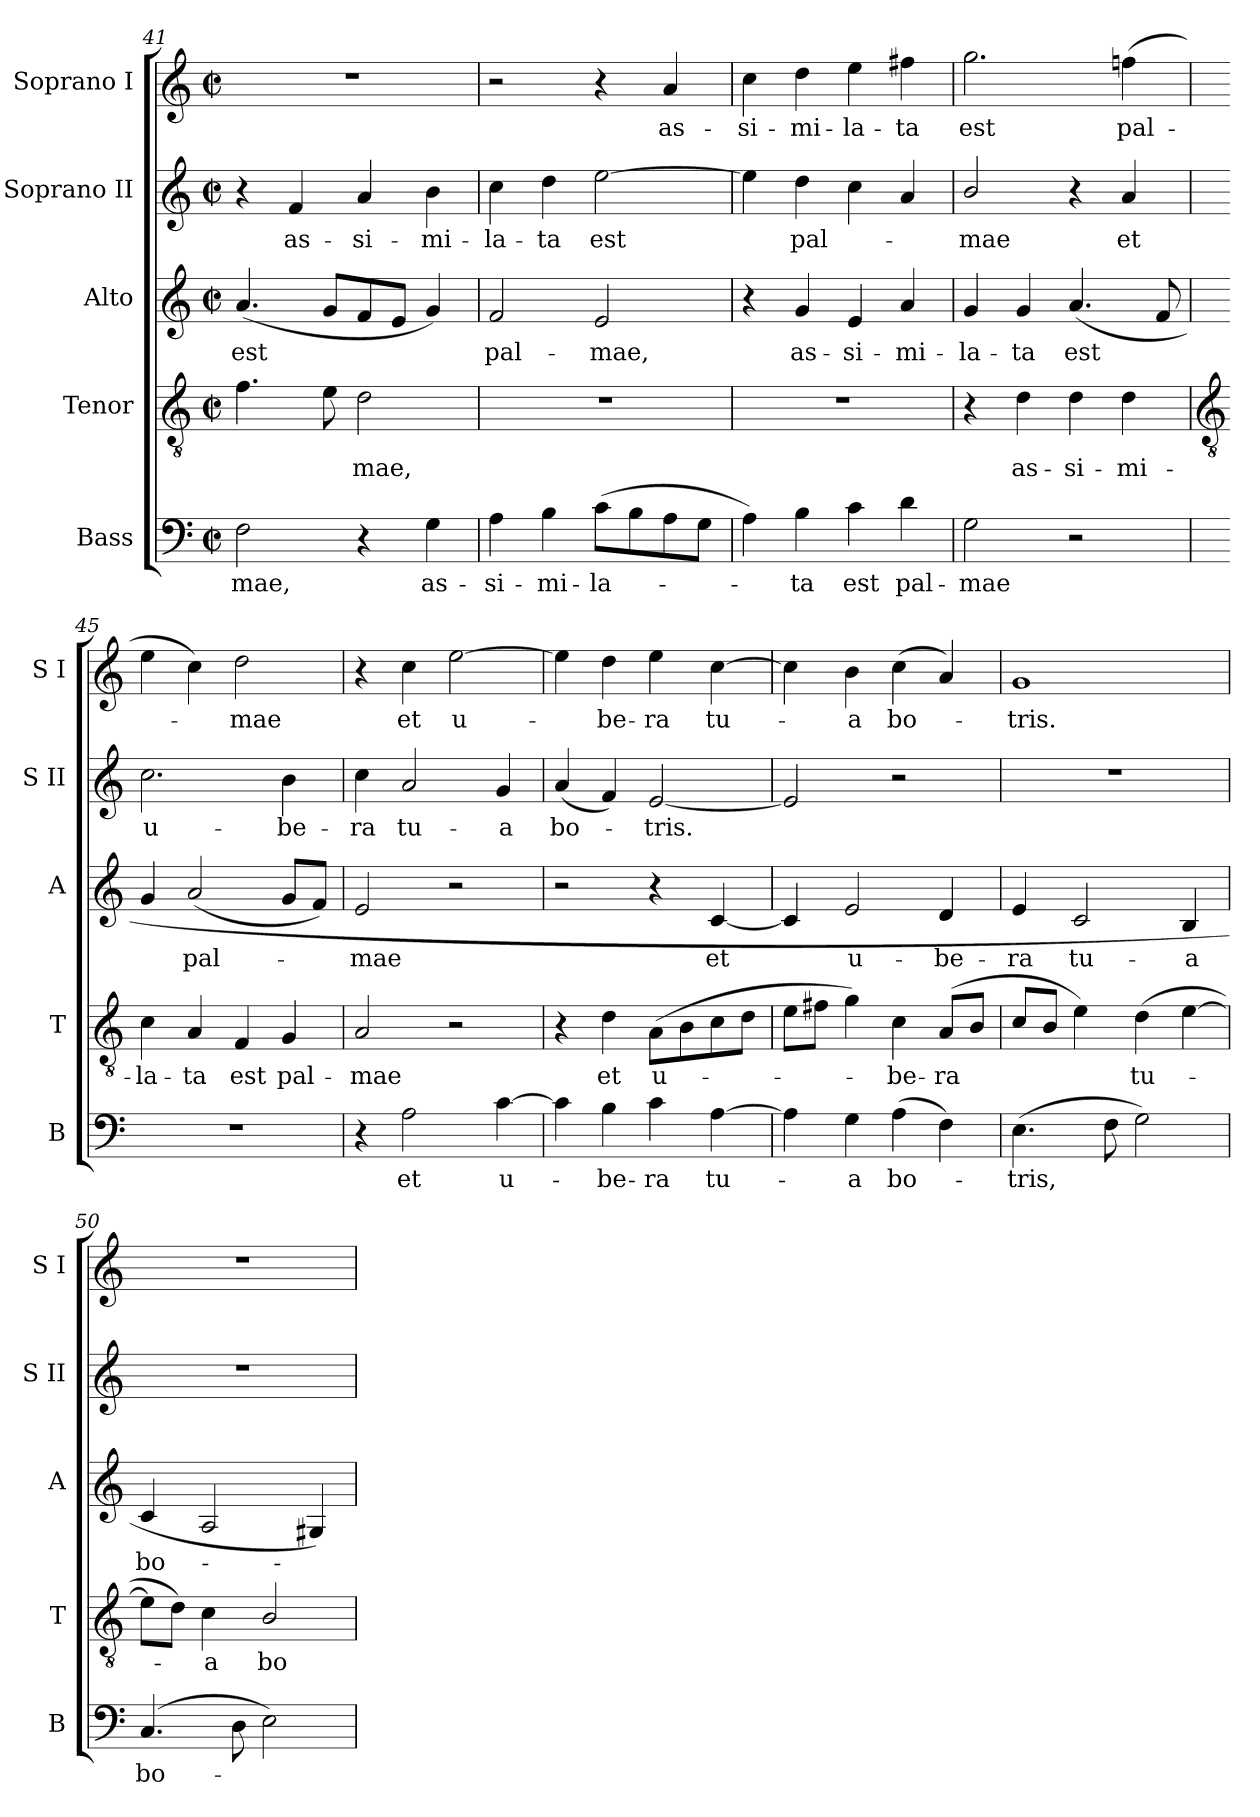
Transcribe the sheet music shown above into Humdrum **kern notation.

**kern	**text	**kern	**text	**kern	**text	**kern	**text	**kern	**text
*part5	*part5	*part4	*part4	*part3	*part3	*part2	*part2	*part1	*part1
*staff5	*staff5	*staff4	*staff4	*staff3	*staff3	*staff2	*staff2	*staff1	*staff1
*I"Bass	*	*I"Tenor	*	*I"Alto	*	*I"Soprano II	*	*I"Soprano I	*
*I'B	*	*I'T	*	*I'A	*	*I'S II	*	*I'S I	*
*clefF4	*	*clefGv2	*	*clefG2	*	*clefG2	*	*clefG2	*
*k[]	*	*k[]	*	*k[]	*	*k[]	*	*k[]	*
*C:	*	*C:	*	*C:	*	*C:	*	*C:	*
*M2/2	*	*M2/2	*	*M2/2	*	*M2/2	*	*M2/2	*
*met(c|)	*	*met(c|)	*	*met(c|)	*	*met(c|)	*	*met(c|)	*
=41	=41	=41	=41	=41	=41	=41	=41	=41	=41
!	!LO:LY:b	!	!	!	!LO:LY:b	!	!	!	!
2F	-mae,	4.f	.	(<4.a	est	4r	.	1r	.
!	!	!	!	!	!	!	!LO:LY:b	!	!
.	.	.	.	.	.	4f	as-	.	.
.	.	8e	.	8gL	.	.	.	.	.
!	!	!	!LO:LY:b	!	!	!	!LO:LY:b	!	!
4r	.	2d	mae,	8f	.	4a	-si-	.	.
.	.	.	.	8eJ	.	.	.	.	.
!	!LO:LY:b	!	!	!	!	!	!LO:LY:b	!	!
4G	as-	.	.	4g)	.	4b	-mi-	.	.
=42	=42	=42	=42	=42	=42	=42	=42	=42	=42
!	!LO:LY:b	!	!	!	!LO:LY:b	!	!LO:LY:b	!	!
4A	-si-	1r	.	2f	pal-	4cc	-la-	2r	.
!	!LO:LY:b	!	!	!	!	!	!LO:LY:b	!	!
4B	-mi-	.	.	.	.	4dd	-ta	.	.
!	!LO:LY:b	!	!	!	!LO:LY:b	!	!LO:LY:b	!	!
(>8cL	-la-	.	.	2e	-mae,	[2ee	est	4r	.
8B	.	.	.	.	.	.	.	.	.
!	!	!	!	!	!	!	!	!	!LO:LY:b
8A	.	.	.	.	.	.	.	4a	as-
8GJ	.	.	.	.	.	.	.	.	.
=43	=43	=43	=43	=43	=43	=43	=43	=43	=43
!	!	!	!	!	!	!	!	!	!LO:LY:b
4A)	.	1r	.	4r	.	4ee]	.	4cc	-si-
!	!LO:LY:b	!	!	!	!LO:LY:b	!	!LO:LY:b	!	!LO:LY:b
4B	ta	.	.	4g	as-	4dd	pal-	4dd	-mi-
!	!LO:LY:b	!	!	!	!LO:LY:b	!	!	!	!LO:LY:b
4c	est	.	.	4e	-si-	4cc	.	4ee	-la-
!	!LO:LY:b	!	!	!	!LO:LY:b	!	!	!	!LO:LY:b
4d	pal-	.	.	4a	-mi-	4a	.	4ff#X	-ta
=44	=44	=44	=44	=44	=44	=44	=44	=44	=44
!	!LO:LY:b	!	!	!	!LO:LY:b	!	!LO:LY:b	!	!LO:LY:b
2G	-mae	4r	.	4g	-la-	2b/	mae	2.gg	est
!	!	!	!LO:LY:b	!	!LO:LY:b	!	!	!	!
.	.	4d	as-	4g	-ta	.	.	.	.
!	!	!	!LO:LY:b	!	!LO:LY:b	!	!	!	!
2r	.	4d	-si-	(<4.a	est	4r	.	.	.
!	!	!	!LO:LY:b	!	!	!	!LO:LY:b	!	!LO:LY:b
.	.	4d	-mi-	.	.	4a	et	(>4ffn	pal-
.	.	.	.	8f	.	.	.	.	.
!!LO:LB:g=z
=45	=45	=45	=45	=45	=45	=45	=45	=45	=45
*	*	*clefGv2	*	*	*	*	*	*	*
!	!	!	!LO:LY:b	!	!	!	!LO:LY:b	!	!
1r	.	4c	-la-	4g	.	2.cc	u-	4ee	.
!	!	!	!LO:LY:b	!	!LO:LY:b	!	!	!	!
.	.	4A	-ta	(<2a	pal-	.	.	4cc)	.
!	!	!	!LO:LY:b	!	!	!	!	!	!LO:LY:b
.	.	4F	est	.	.	.	.	2dd	mae
!	!	!	!LO:LY:b	!	!	!	!LO:LY:b	!	!
.	.	4G	pal-	8gL	.	4b	-be-	.	.
.	.	.	.	8fJ)	.	.	.	.	.
=46	=46	=46	=46	=46	=46	=46	=46	=46	=46
!	!	!	!LO:LY:b	!	!LO:LY:b	!	!LO:LY:b	!	!
4r	.	2A	-mae	2e	mae	4cc	-ra	4r	.
!	!LO:LY:b	!	!	!	!	!	!LO:LY:b	!	!LO:LY:b
2A	et	.	.	.	.	2a	tu-	4cc	et
!	!	!	!	!	!	!	!	!	!LO:LY:b
.	.	2r	.	2r	.	.	.	[2ee	u-
!	!LO:LY:b	!	!	!	!	!	!LO:LY:b	!	!
[4c	u-	.	.	.	.	4g	-a	.	.
=47	=47	=47	=47	=47	=47	=47	=47	=47	=47
!	!	!	!	!	!	!	!LO:LY:b	!	!
4c]	.	4r	.	2r	.	(<4a	bo-	4ee]	.
!	!LO:LY:b	!	!LO:LY:b	!	!	!	!	!	!LO:LY:b
4B	be-	4d	et	.	.	4f)	.	4dd	be-
!	!LO:LY:b	!	!LO:LY:b	!	!	!	!LO:LY:b	!	!LO:LY:b
4c	-ra	(>8AL	u-	4r	.	[2e	tris.	4ee	-ra
.	.	8B	.	.	.	.	.	.	.
!	!LO:LY:b	!	!	!	!LO:LY:b	!	!	!	!LO:LY:b
[4A	tu-	8c	.	[4c	et	.	.	[4cc	tu-
.	.	8dJ	.	.	.	.	.	.	.
=48	=48	=48	=48	=48	=48	=48	=48	=48	=48
4A]	.	8eL	.	4c]	.	2e]	.	4cc]	.
.	.	8f#XJ	.	.	.	.	.	.	.
!	!LO:LY:b	!	!	!	!LO:LY:b	!	!	!	!LO:LY:b
4G	a	4g)	.	2e	u-	.	.	4b	a
!	!LO:LY:b	!	!LO:LY:b	!	!	!	!	!	!LO:LY:b
(>4A	bo-	4c	be-	.	.	2r	.	(<4cc	bo-
!	!	!	!LO:LY:b	!	!LO:LY:b	!	!	!	!
4F)	.	(>8AL	-ra	4d	-be-	.	.	4a)	.
.	.	8BJ	.	.	.	.	.	.	.
=49	=49	=49	=49	=49	=49	=49	=49	=49	=49
!	!LO:LY:b	!	!	!	!LO:LY:b	!	!	!	!LO:LY:b
(>4.E	tris,	8c/L	.	4e	-ra	1r	.	1g	tris.
.	.	8BJ	.	.	.	.	.	.	.
!	!	!	!	!	!LO:LY:b	!	!	!	!
.	.	4e)	.	2c	tu-	.	.	.	.
8F	.	.	.	.	.	.	.	.	.
!	!	!	!LO:LY:b	!	!	!	!	!	!
2G)	.	(>4d	tu-	.	.	.	.	.	.
!	!	!	!	!	!LO:LY:b	!	!	!	!
.	.	[4e	.	4B	-a	.	.	.	.
=50	=50	=50	=50	=50	=50	=50	=50	=50	=50
!	!LO:LY:b	!	!	!	!LO:LY:b	!	!	!	!
(>4.C	bo-	8eL]	.	4c	bo-	1r	.	1r	.
.	.	8dJ)	.	.	.	.	.	.	.
!	!	!	!LO:LY:b	!	!	!	!	!	!
.	.	4c	a	2A	.	.	.	.	.
8D	.	.	.	.	.	.	.	.	.
!	!	!	!LO:LY:b	!	!	!	!	!	!
2E)	.	2B/	bo-	.	.	.	.	.	.
.	.	.	.	4G#X)	.	.	.	.	.
=	=	=	=	=	=	=	=	=	=
*-	*-	*-	*-	*-	*-	*-	*-	*-	*-
